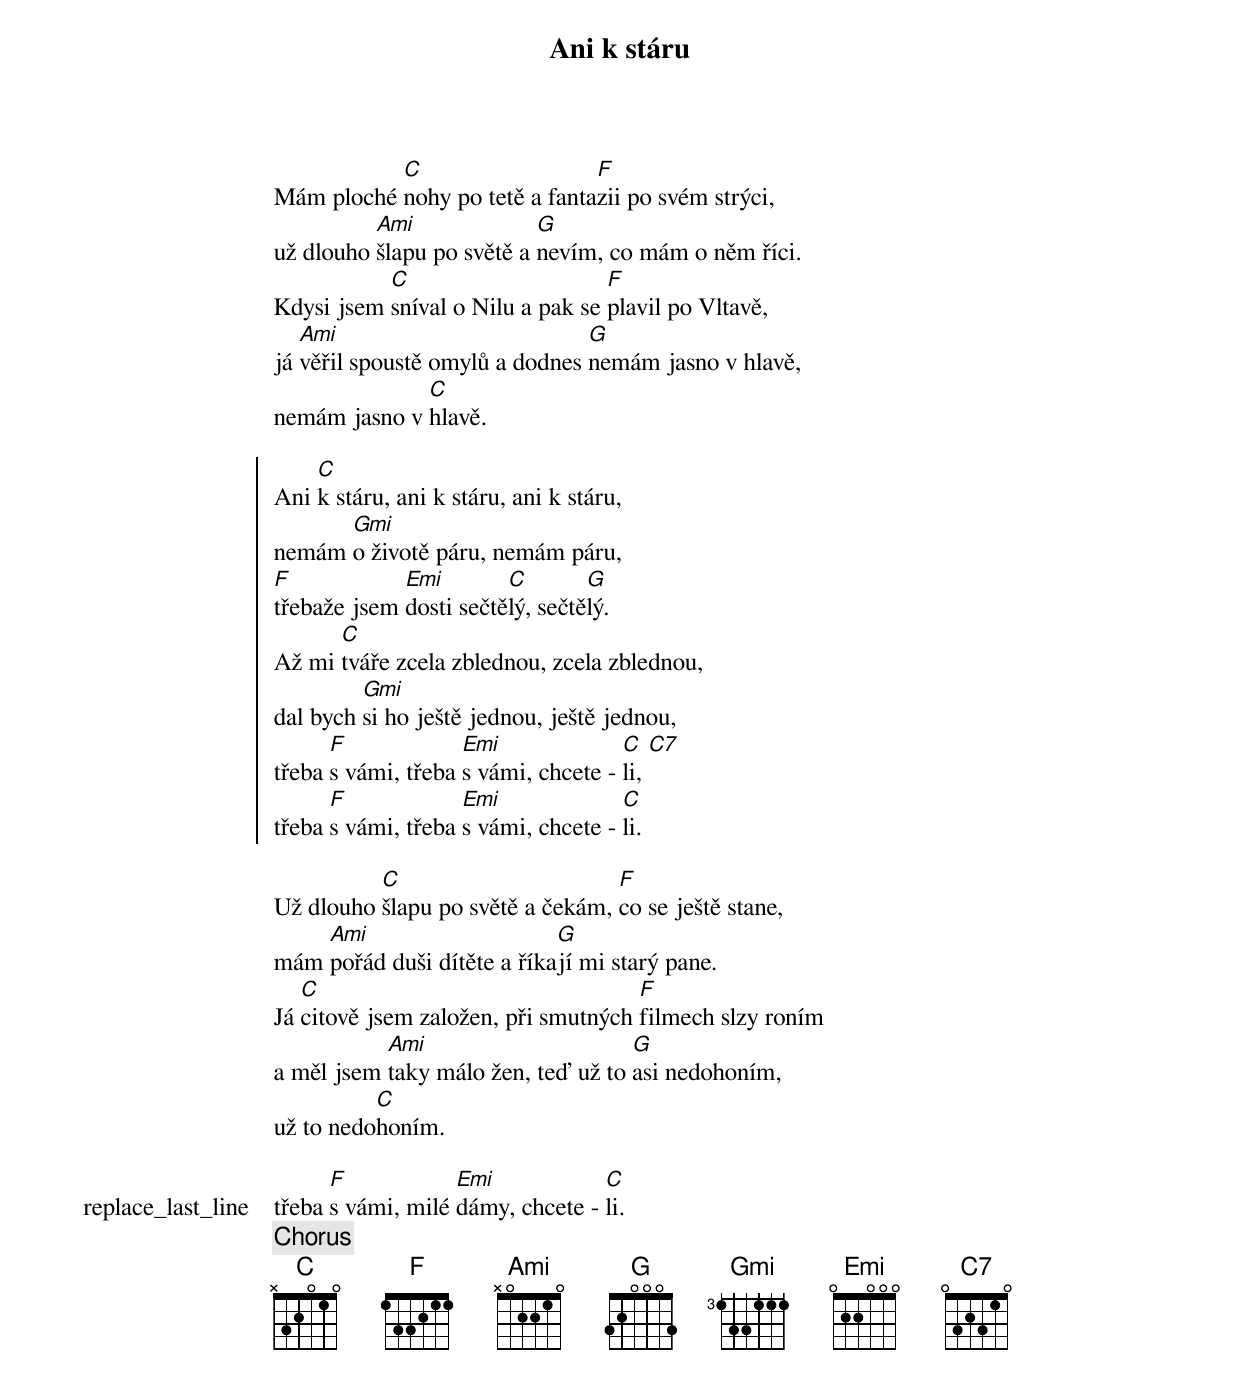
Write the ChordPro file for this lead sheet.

{title: Ani k stáru}
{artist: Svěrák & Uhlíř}
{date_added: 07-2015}
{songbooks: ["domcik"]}
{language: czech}
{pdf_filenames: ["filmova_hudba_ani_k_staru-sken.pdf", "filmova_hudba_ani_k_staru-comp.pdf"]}
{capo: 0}
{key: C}
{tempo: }
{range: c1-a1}
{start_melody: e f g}
{start_of_verse}
Mám ploché [C]nohy po tetě a fanta[F]zii po svém strýci,
už dlouho [Ami]šlapu po světě a [G]nevím, co mám o něm říci.
Kdysi jsem [C]sníval o Nilu a pak se [F]plavil po Vltavě,
já [Ami]věřil spoustě omylů a dodnes [G]nemám jasno v hlavě,
nemám jasno v [C]hlavě.
{end_of_verse}

{start_of_chorus}
Ani [C]k stáru, ani k stáru, ani k stáru,
nemám [Gmi]o životě páru, nemám páru,
[F]třebaže jsem [Emi]dosti sečtě[C]lý, sečtě[G]lý.
Až mi [C]tváře zcela zblednou, zcela zblednou,
dal bych [Gmi]si ho ještě jednou, ještě jednou,
třeba [F]s vámi, třeba [Emi]s vámi, chcete - [C]li, [C7]
třeba [F]s vámi, třeba [Emi]s vámi, chcete - [C]li.
{end_of_chorus}

{start_of_verse}
Už dlouho [C]šlapu po světě a čekám, [F]co se ještě stane,
mám [Ami]pořád duši dítěte a říka[G]jí mi starý pane.
Já [C]citově jsem založen, při smutných [F]filmech slzy roním
a měl jsem [Ami]taky málo žen, teď už to [G]asi nedohoním,
už to nedo[C]honím.
{end_of_verse}

{start_of_variant: replace_last_line}
třeba [F]s vámi, milé [Emi]dámy, chcete - [C]li.
{end_of_variant}
{chorus}
